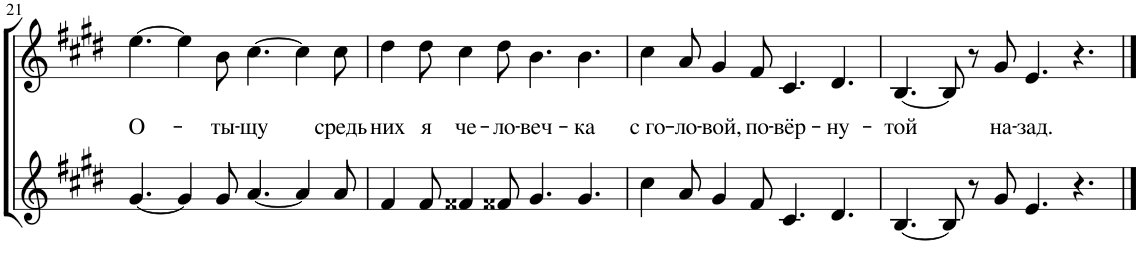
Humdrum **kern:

**kern	**kern	**text
*part2	*part1	*part1
*staff2	*staff1	*staff1
*I"Голос	*I"Голос	*
!!LO:PB:g=z
*clefG2	*clefG2	*
*k[f#c#g#d#]	*k[f#c#g#d#]	*
*M12/8	*M12/8	*
=21	=21	=21
!	!	!LO:LY:b
[4.g#/	[4.ee\	О-
4g#/]	4ee\]	.
!	!	!LO:LY:b
8g#/	8b\	-ты-
!	!	!LO:LY:b
[4.a/	[4.cc#\	-щу
4a/]	4cc#\]	.
!	!	!LO:LY:b
8a/	8cc#\	средь
=22	=22	=22
!	!	!LO:LY:b
4f#/	4dd#\	них
!	!	!LO:LY:b
8f#/	8dd#\	я
!	!	!LO:LY:b
4f##X/	4cc#\	че-
!	!	!LO:LY:b
8f##X/	8dd#\	-ло-
!	!	!LO:LY:b
4.g#/	4.b\	-веч-
!	!	!LO:LY:b
4.g#/	4.b\	-ка
=23	=23	=23
!	!	!LO:LY:b
4cc#\	4cc#\	с го-
!	!	!LO:LY:b
8a/	8a/	-ло-
!	!	!LO:LY:b
4g#/	4g#/	-вой,
!	!	!LO:LY:b
8f#/	8f#/	по-
!	!	!LO:LY:b
4.c#/	4.c#/	-вёр-
!	!	!LO:LY:b
4.d#/	4.d#/	ну-
=24	=24	=24
!	!	!LO:LY:b
[4.B/	[4.B/	-той
8B/]	8B/]	.
8r	8r	.
!	!	!LO:LY:b
8g#/	8g#/	на-
!	!	!LO:LY:b
4.e/	4.e/	-зад.
4.r	4.r	.
==	==	==
*-	*-	*-
